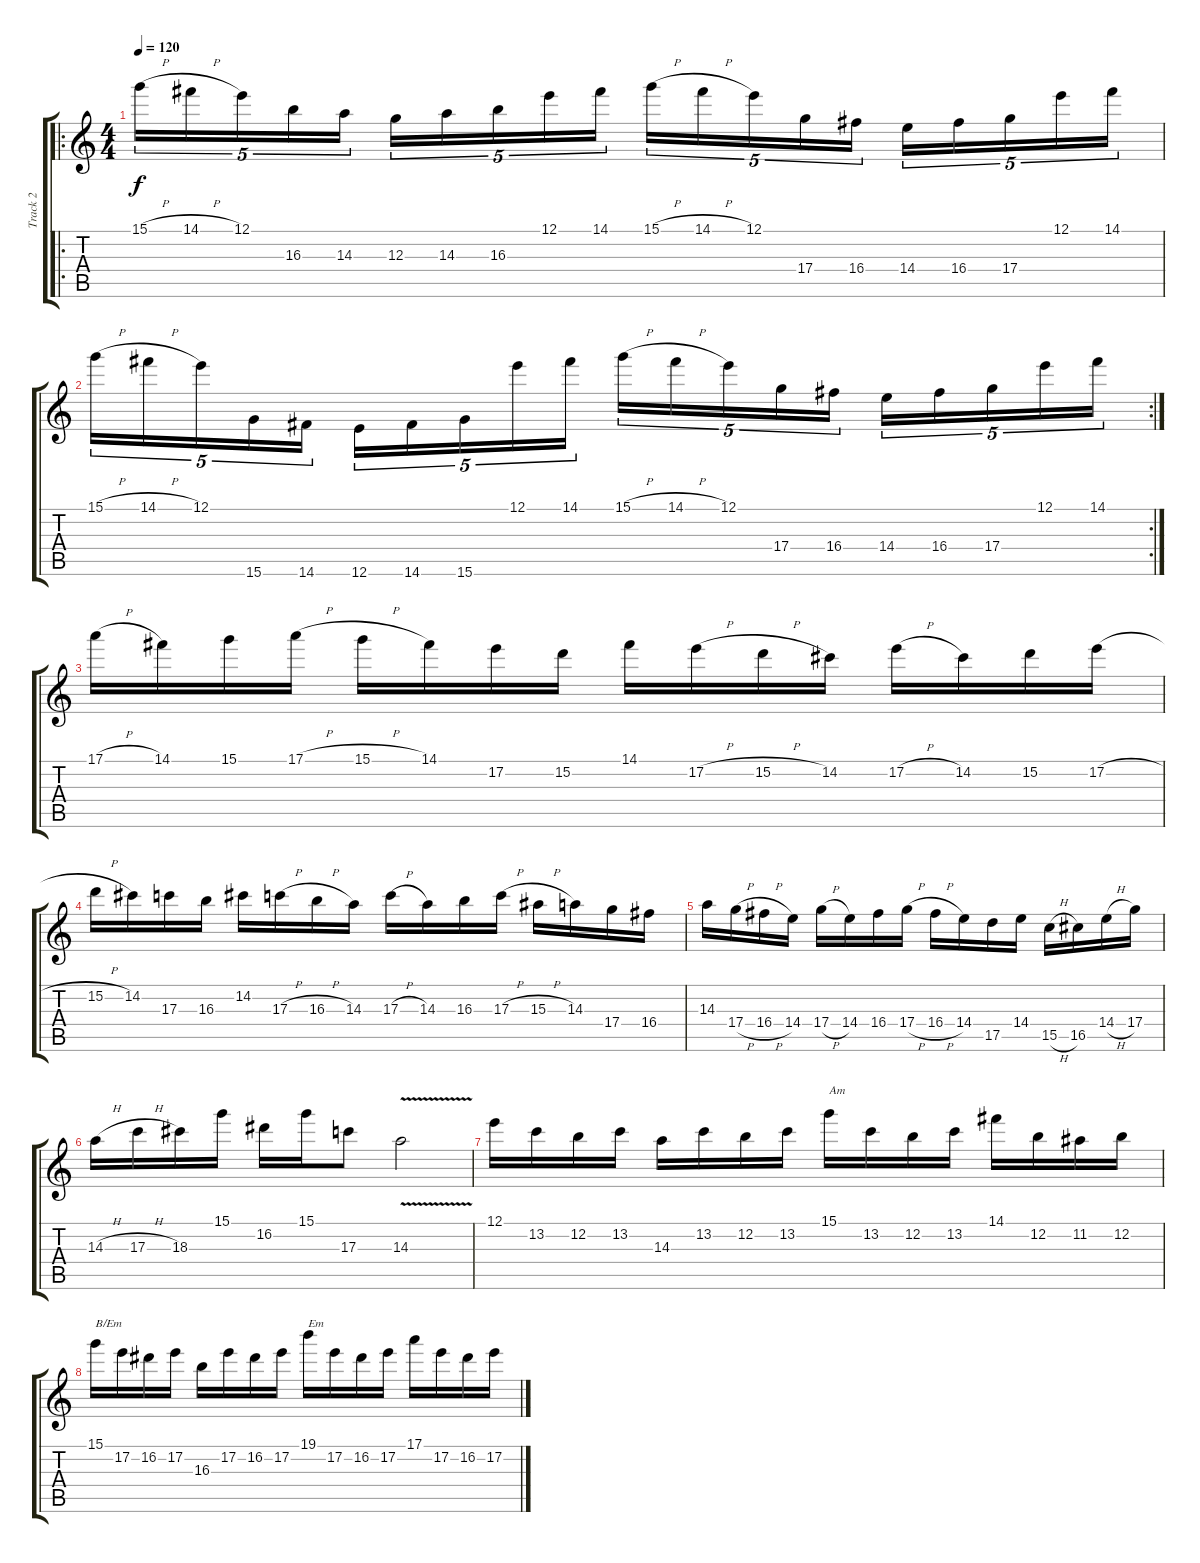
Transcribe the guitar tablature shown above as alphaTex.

\track ("Track 2" "Track 2") {instrument distortionguitar}
\staff {score tabs}
\tuning (E4 B3 G3 D3 A2 E2) {hide}
\ro
\ts (4 4)
\tempo 120
\clef g2
\ks c
15.1{h}.16{tu (5 4) dy f} 14.1{h}.16{tu (5 4)} 12.1.16{tu (5 4)} 16.3.16{tu (5 4)} 14.3.16{tu (5 4)} 12.3.16{tu (5 4)} 14.3.16{tu (5 4)} 16.3.16{tu (5 4)} 12.1.16{tu (5 4)} 14.1.16{tu (5 4)} 15.1{h}.16{tu (5 4)} 14.1{h}.16{tu (5 4)} 12.1.16{tu (5 4)} 17.4.16{tu (5 4)} 16.4.16{tu (5 4)} 14.4.16{tu (5 4)} 16.4.16{tu (5 4)} 17.4.16{tu (5 4)} 12.1.16{tu (5 4)} 14.1.16{tu (5 4)} |
\rc 2
15.1{h}.16{tu (5 4)} 14.1{h}.16{tu (5 4)} 12.1.16{tu (5 4)} 15.6.16{tu (5 4)} 14.6.16{tu (5 4)} 12.6.16{tu (5 4)} 14.6.16{tu (5 4)} 15.6.16{tu (5 4)} 12.1.16{tu (5 4)} 14.1.16{tu (5 4)} 15.1{h}.16{tu (5 4)} 14.1{h}.16{tu (5 4)} 12.1.16{tu (5 4)} 17.4.16{tu (5 4)} 16.4.16{tu (5 4)} 14.4.16{tu (5 4)} 16.4.16{tu (5 4)} 17.4.16{tu (5 4)} 12.1.16{tu (5 4)} 14.1.16{tu (5 4)} |
17.1{h}.16 14.1.16 15.1.16 17.1{h}.16 15.1{h}.16 14.1.16 17.2.16 15.2.16 14.1.16 17.2{h}.16 15.2{h}.16 14.2.16 17.2{h}.16 14.2.16 15.2.16 17.2{h}.16 |
15.2{h}.16 14.2.16 17.3.16 16.3.16 14.2.16 17.3{h}.16 16.3{h}.16 14.3.16 17.3{h}.16 14.3.16 16.3.16 17.3{h}.16 15.3{h}.16 14.3.16 17.4.16 16.4.16 |
14.3.16 17.4{h}.16 16.4{h}.16 14.4.16 17.4{h}.16 14.4.16 16.4.16 17.4{h}.16 16.4{h}.16 14.4.16 17.5.16 14.4.16 15.5{h}.16 16.5.16 14.4{h}.16 17.4.16 |
14.3{h}.16 17.3{h}.16 18.3.16 15.1.16 16.2.16 15.1.16 17.3.8 14.3{v}.2 |
12.1.16 13.2.16 12.2.16 13.2.16 14.3.16 13.2.16 12.2.16 13.2.16 15.1.16{txt "Am"} 13.2.16 12.2.16 13.2.16 14.1.16 12.2.16 11.2.16 12.2.16 |
15.1.16{txt "B/Em"} 17.2.16 16.2.16 17.2.16 16.3.16 17.2.16 16.2.16 17.2.16 19.1.16{txt "Em"} 17.2.16 16.2.16 17.2.16 17.1.16 17.2.16 16.2.16 17.2.16
